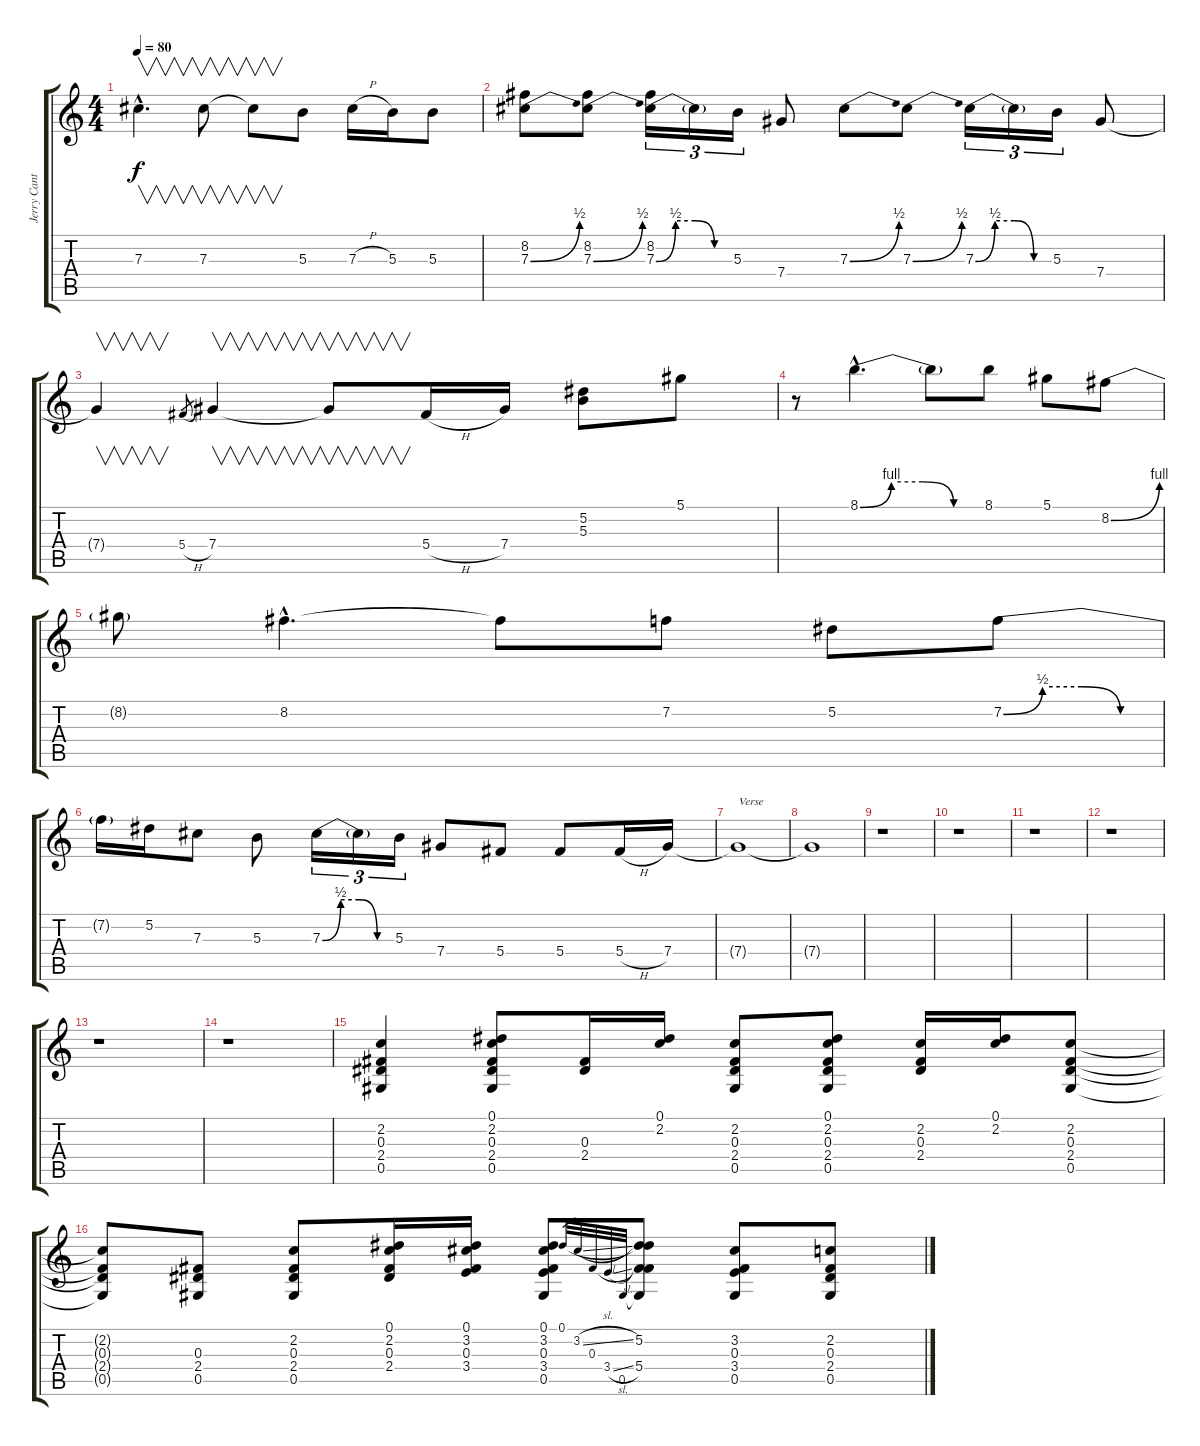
\track ("Jerry Cantrell" "Jerry Cant") {instrument acousticguitarsteel}
\staff {score tabs}
\tuning (Eb4 Bb3 Gb3 Db3 Ab2 Eb2) {hide}
\ts (4 4)
\tempo 80
\clef g2
\ks c
7.3{hac t}.4{v d dy f} 7.3.8{v} 7.3{t}.8{v} 5.3.8 7.3{h}.16 5.3.16 5.3.8 |
(8.2 7.3{be (bend 0 0 60 2)}).8 (8.2 7.3{be (bend 0 0 60 2)}).8 (8.2 7.3{be (custom 0 0 15 2 30 2 45 0 60 0)}).16{tu (3 2)} 7.3{t}.16{tu (3 2)} 5.3.16{tu (3 2)} 7.4.8 7.3{be (bend 0 0 60 2)}.8 7.3{be (bend 0 0 60 2)}.8 7.3{be (custom 0 0 15 2 30 2 45 0 60 0)}.16{tu (3 2)} 7.3{t}.16{tu (3 2)} 5.3.16{tu (3 2)} 7.4.8 |
7.4{t}.4{v} 5.4{h}.8{gr} 7.4.4{v} 7.4{t}.8{v} 5.4{h}.16 7.4.16 (5.2 5.3).8 5.1.8 |
r.8 8.1{be (custom 0 0 15 4 30 4 45 0 60 0) hac}.4{d} 8.1{t}.8 8.1.8 5.1.8 8.2{be (bend 0 0 60 4)}.8 |
8.2{t}.8 8.2{hac}.4{d} 8.2{t}.8 7.2.8 5.2.8 7.2{be (custom 0 0 15 2 30 2 45 0 60 0)}.8 |
7.2{t}.16 5.2.16 7.3.8 5.3.8 7.3{be (custom 0 0 15 2 30 2 45 0 60 0)}.16{tu (3 2)} 7.3{t}.16{tu (3 2)} 5.3.16{tu (3 2)} 7.4.8 5.4.8 5.4.8 5.4{h}.16 7.4.16 |
7.4{t}.1{txt "Verse"} |
7.4{t}.1 |
r.1 |
r.1 |
r.1 |
r.1 |
r.1 |
r.1 |
(2.2 0.3 2.4 0.5).4 (0.1 2.2 0.3 2.4 0.5).8 (0.3 2.4).16 (0.1 2.2).16 (2.2 0.3 2.4 0.5).8 (0.1 2.2 0.3 2.4 0.5).8 (2.2 0.3 2.4).16 (0.1 2.2).16 (2.2 0.3 2.4 0.5).8 |
(2.2{t} 0.3{t} 2.4{t} 0.5{t}).8 (0.3 2.4 0.5).8 (2.2 0.3 2.4 0.5).8 (0.1 2.2 0.3 2.4).16 (0.1 3.2 0.3 3.4).16 (0.1 3.2 0.3 3.4 0.5).8 0.1.32{gr} 3.2{sl}.32{gr} 0.3.32{gr} 3.4{sl}.32{gr} 0.5.32{gr} (0.1{t} 5.2 0.3{t} 5.4 0.5{t}).8 (3.2 0.3 3.4 0.5).8 (2.2 0.3 2.4 0.5).8
